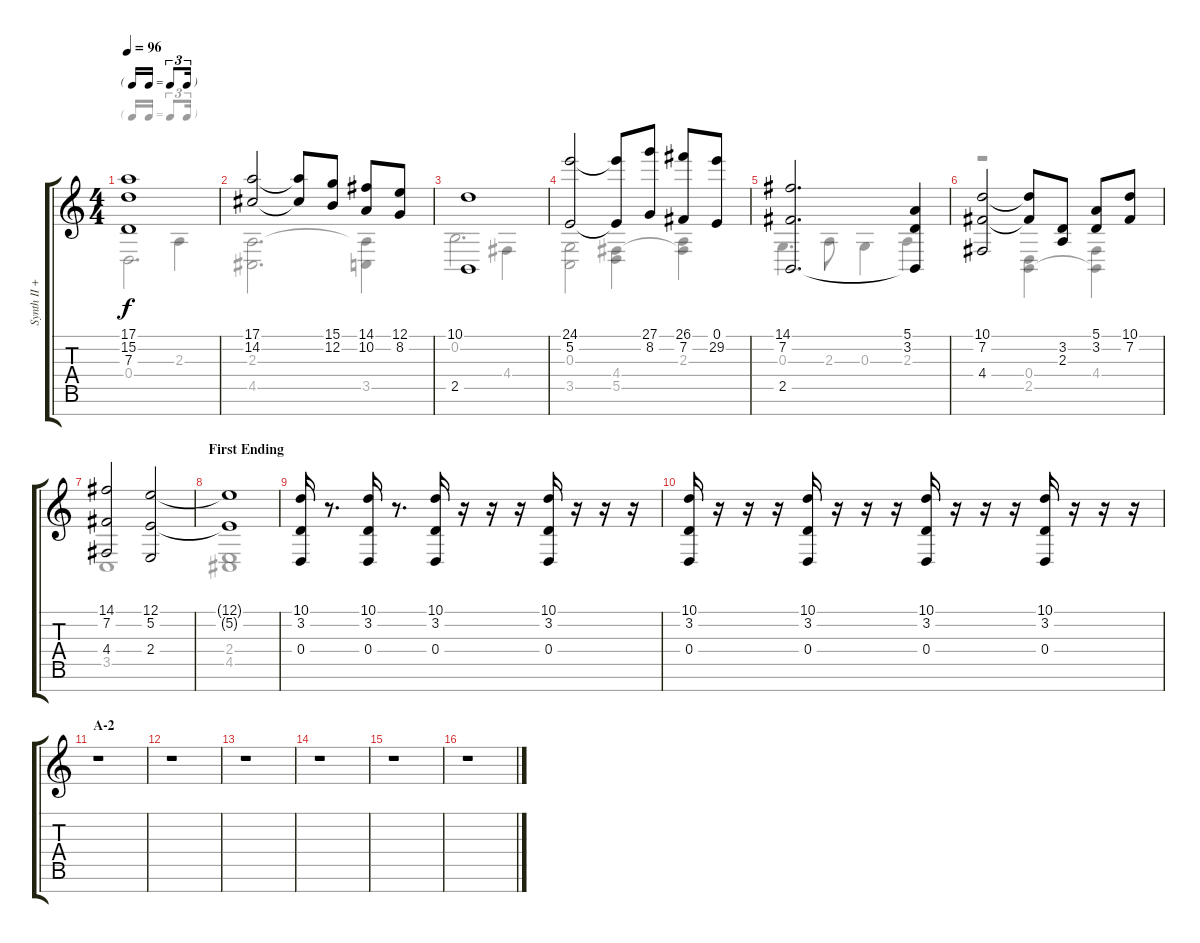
\track ("Synth II + III (Strings)" "Synth II +") {instrument stringensemble1}
\staff {score tabs}
\tuning (E4 B3 G3 D3 A2 E2 B1) {hide}
\voice
\ts (4 4)
\tf triplet16th
\tempo 96
\clef g2
\ks c
(17.1 15.2 7.3).1{dy f} |
(17.1 14.2).2 (17.1{t} 14.2{t}).8 (15.1 12.2).8 (14.1 10.2).8 (12.1 8.2).8 |
(10.1 2.5).1 |
(24.1 5.2).2 (24.1{t} 5.2{t}).8 (27.1 8.2).8 (26.1 7.2).8 (0.1 29.2).8 |
(14.1 7.2 2.5).2{d} (5.1 3.2 2.5{t}).4 |
(10.1 7.2 4.4).2 (10.1{t} 7.2{t}).8 (3.2 2.3).8 (5.1 3.2).8 (10.1 7.2).8 |
(14.1 7.2 4.4).2 (12.1 5.2 2.4).2 |
\section ("" "First Ending")
(12.1{t} 5.2{t}).1 |
(10.1 3.2 0.4).16 r.8{d} (10.1 3.2 0.4).16 r.8{d} (10.1 3.2 0.4).16 r.16 r.16 r.16 (10.1 3.2 0.4).16 r.16 r.16 r.16 |
(10.1 3.2 0.4).16 r.16 r.16 r.16 (10.1 3.2 0.4).16 r.16 r.16 r.16 (10.1 3.2 0.4).16 r.16 r.16 r.16 (10.1 3.2 0.4).16 r.16 r.16 r.16 |
\section ("" "A-2")
r.1 |
r.1 |
r.1 |
r.1 |
r.1 |
r.1
\voice
\clef g2
\ottava regular
\simile none
\ks c
0.4.2{d dy f} 2.3.4 |
(2.3 4.5).2{d} (2.3{t} 3.5).4 |
0.2.2{d} 4.4.4 |
(0.3 3.5).2 (4.4 5.5).4 (2.3 4.4{t}).4 |
0.3.4{d} 2.3.8 0.3.4 2.3.4 |
r.2 (0.4 2.5).4 (4.4 2.5{t}).4 |
3.5.1 |
(2.4 4.5).1 |
|
|
|
|
|
|
|
